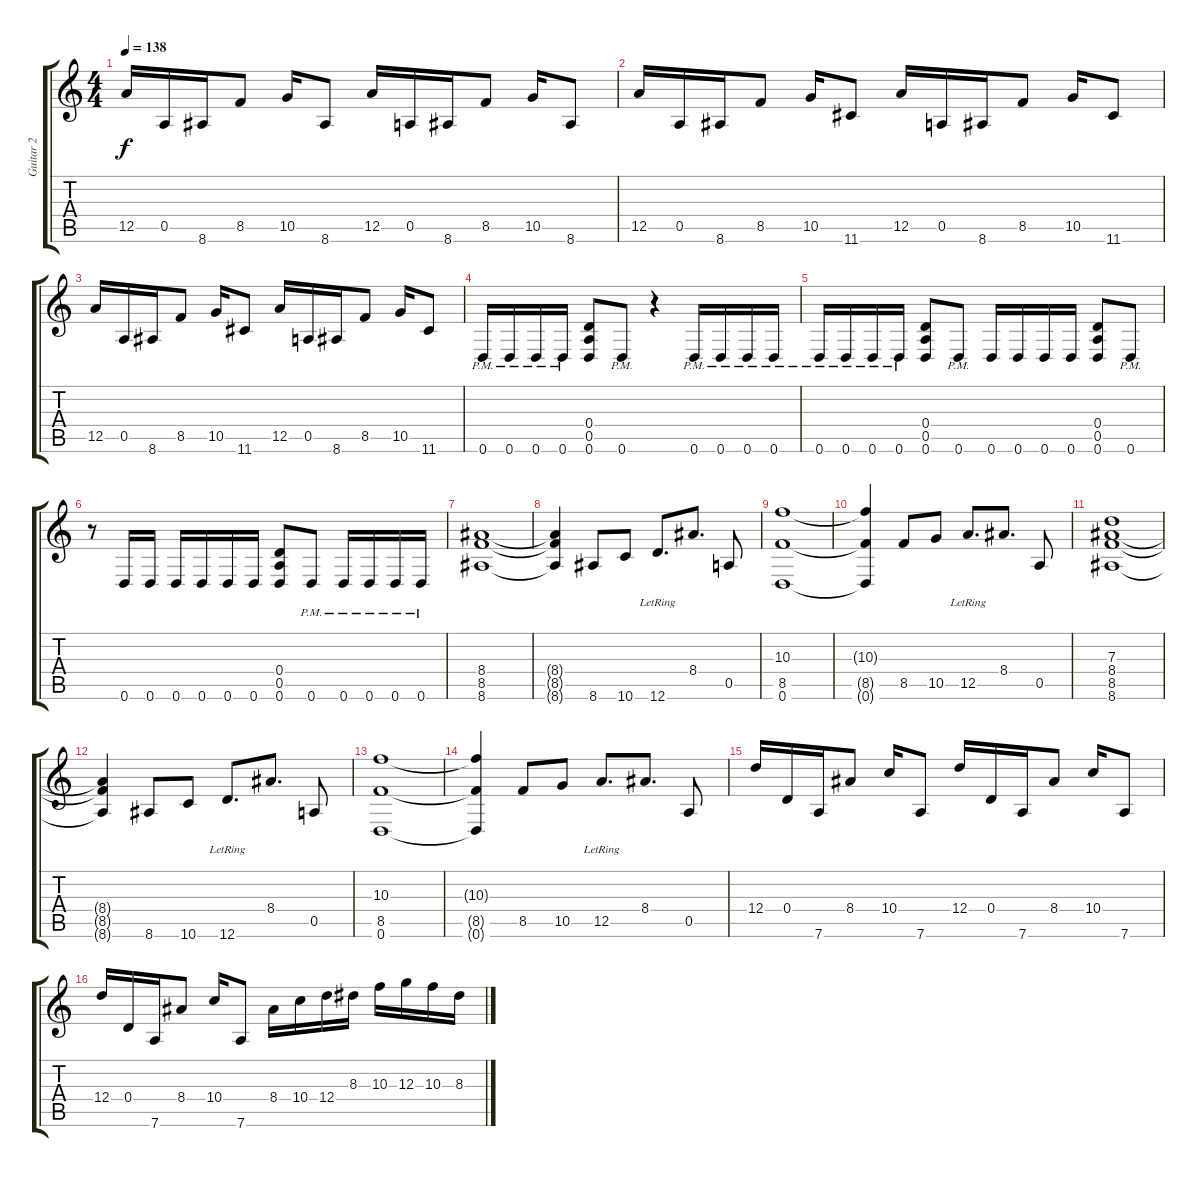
\track ("Guitar 2" "Guitar 2") {instrument overdrivenguitar}
\staff {score tabs}
\tuning (E4 B3 G3 D3 A2 D2) {hide}
\ts (4 4)
\tempo 138
\clef g2
\ks c
12.5.16{dy f} 0.5.16 8.6.16 8.5.8 10.5.16 8.6.8 12.5.16 0.5.16 8.6.16 8.5.8 10.5.16 8.6.8 |
12.5.16 0.5.16 8.6.16 8.5.8 10.5.16 11.6.8 12.5.16 0.5.16 8.6.16 8.5.8 10.5.16 11.6.8 |
12.5.16 0.5.16 8.6.16 8.5.8 10.5.16 11.6.8 12.5.16 0.5.16 8.6.16 8.5.8 10.5.16 11.6.8 |
0.6{pm}.16 0.6{pm}.16 0.6{pm}.16 0.6{pm}.16 (0.4 0.5 0.6).8 0.6{pm}.8 r.4 0.6{pm}.16 0.6{pm}.16 0.6{pm}.16 0.6{pm}.16 |
0.6{pm}.16 0.6{pm}.16 0.6{pm}.16 0.6{pm}.16 (0.4 0.5 0.6).8 0.6{pm}.8 0.6.16 0.6.16 0.6.16 0.6.16 (0.4 0.5 0.6).8 0.6{pm}.8 |
r.8 0.6.16 0.6.16 0.6.16 0.6.16 0.6.16 0.6.16 (0.4 0.5 0.6).8 0.6{pm}.8 0.6{pm}.16 0.6{pm}.16 0.6{pm}.16 0.6{pm}.16 |
(8.4 8.5 8.6).1 |
(8.4{t} 8.5{t} 8.6{t}).4 8.6.8 10.6.8 12.6{lr}.8{d} 8.4.8{d} 0.5.8 |
(10.3 8.5 0.6).1 |
(10.3{t} 8.5{t} 0.6{t}).4 8.5.8 10.5.8 12.5{lr}.8{d} 8.4.8{d} 0.5.8 |
(7.3 8.4 8.5 8.6).1 |
(8.4{t} 8.5{t} 8.6{t}).4 8.6.8 10.6.8 12.6{lr}.8{d} 8.4.8{d} 0.5.8 |
(10.3 8.5 0.6).1 |
(10.3{t} 8.5{t} 0.6{t}).4 8.5.8 10.5.8 12.5{lr}.8{d} 8.4.8{d} 0.5.8 |
12.4.16 0.4.16 7.6.16 8.4.8 10.4.16 7.6.8 12.4.16 0.4.16 7.6.16 8.4.8 10.4.16 7.6.8 |
12.4.16 0.4.16 7.6.16 8.4.8 10.4.16 7.6.8 8.4.16 10.4.16 12.4.16 8.3.16 10.3.16 12.3.16 10.3.16 8.3.16
